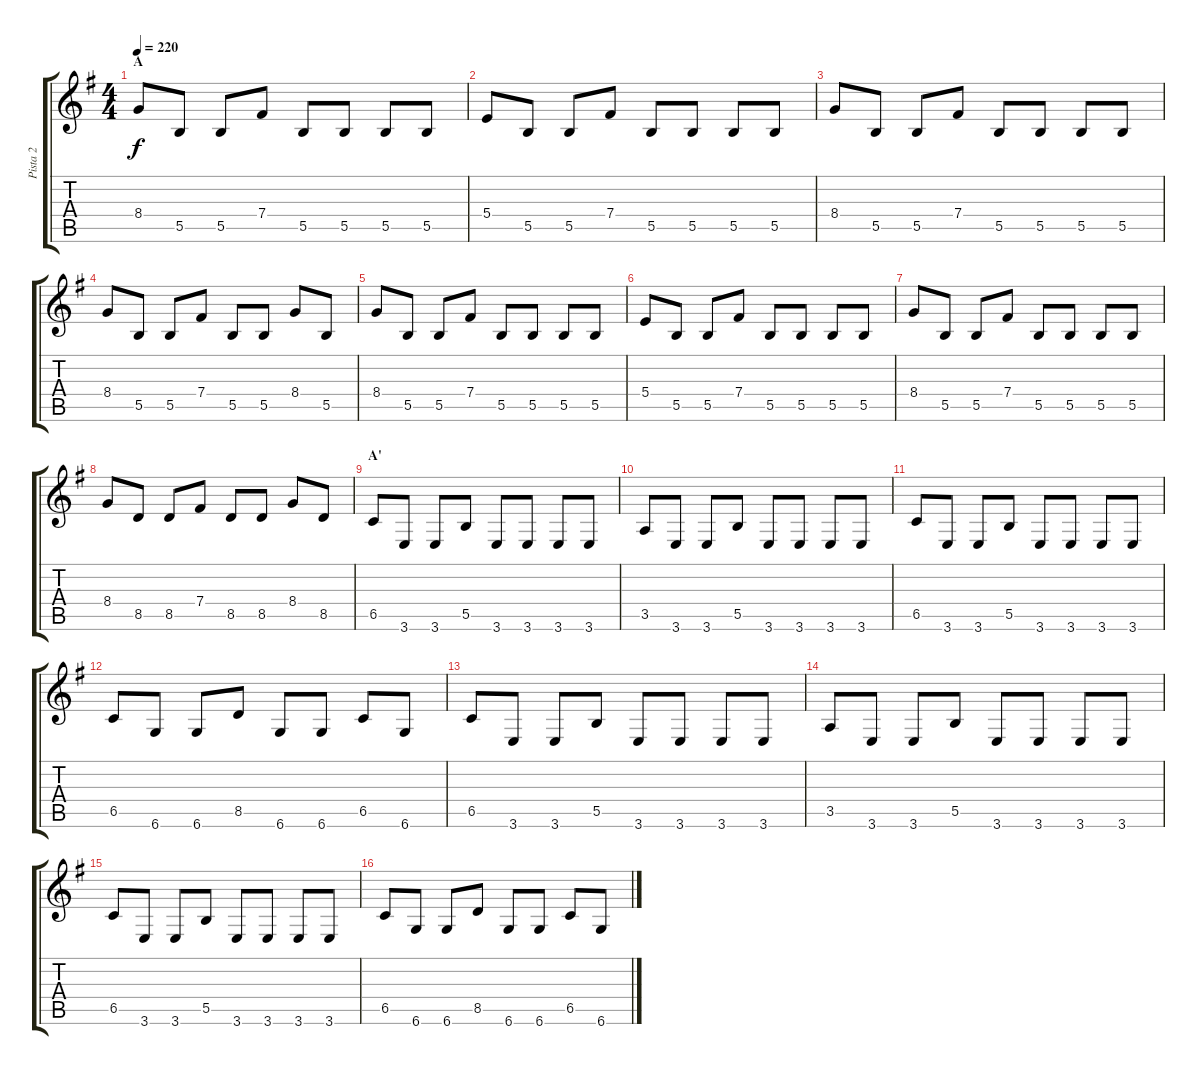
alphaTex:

\track ("Pista 2" "Pista 2") {instrument distortionguitar}
\staff {score tabs}
\tuning (Db4 Ab3 E3 B2 Gb2 Db2) {hide}
\ts (4 4)
\section ("" "A")
\tempo 220
\clef g2
\ks g
8.4.8{dy f instrument distortionguitar} 5.5.8 5.5.8 7.4.8 5.5.8 5.5.8 5.5.8 5.5.8 |
5.4.8 5.5.8 5.5.8 7.4.8 5.5.8 5.5.8 5.5.8 5.5.8 |
8.4.8 5.5.8 5.5.8 7.4.8 5.5.8 5.5.8 5.5.8 5.5.8 |
8.4.8 5.5.8 5.5.8 7.4.8 5.5.8 5.5.8 8.4.8 5.5.8 |
8.4.8 5.5.8 5.5.8 7.4.8 5.5.8 5.5.8 5.5.8 5.5.8 |
5.4.8 5.5.8 5.5.8 7.4.8 5.5.8 5.5.8 5.5.8 5.5.8 |
8.4.8 5.5.8 5.5.8 7.4.8 5.5.8 5.5.8 5.5.8 5.5.8 |
8.4.8 8.5.8 8.5.8 7.4.8 8.5.8 8.5.8 8.4.8 8.5.8 |
\section ("" "A'")
6.5.8 3.6.8 3.6.8 5.5.8 3.6.8 3.6.8 3.6.8 3.6.8 |
3.5.8 3.6.8 3.6.8 5.5.8 3.6.8 3.6.8 3.6.8 3.6.8 |
6.5.8 3.6.8 3.6.8 5.5.8 3.6.8 3.6.8 3.6.8 3.6.8 |
6.5.8 6.6.8 6.6.8 8.5.8 6.6.8 6.6.8 6.5.8 6.6.8 |
6.5.8 3.6.8 3.6.8 5.5.8 3.6.8 3.6.8 3.6.8 3.6.8 |
3.5.8 3.6.8 3.6.8 5.5.8 3.6.8 3.6.8 3.6.8 3.6.8 |
6.5.8 3.6.8 3.6.8 5.5.8 3.6.8 3.6.8 3.6.8 3.6.8 |
6.5.8 6.6.8 6.6.8 8.5.8 6.6.8 6.6.8 6.5.8 6.6.8
